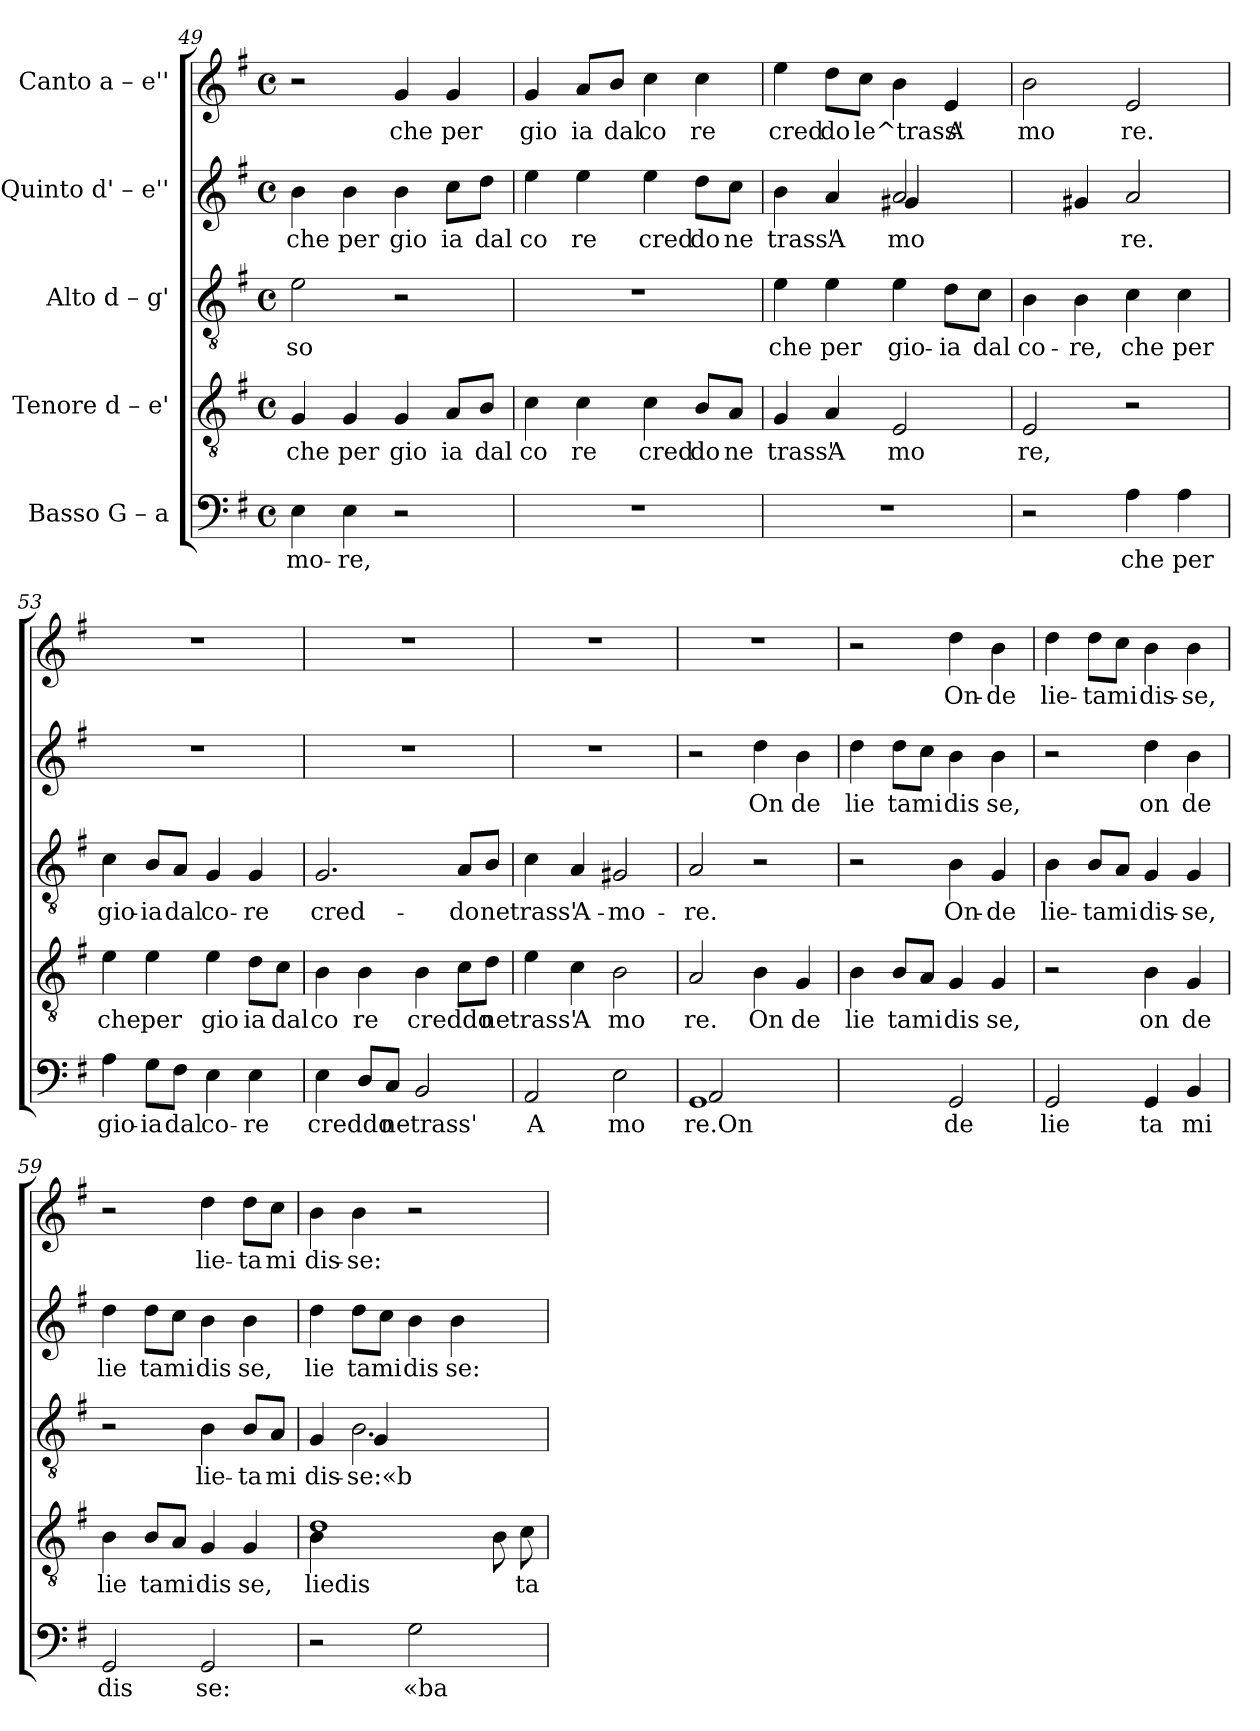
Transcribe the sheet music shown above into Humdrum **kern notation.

**kern	**text	**kern	**text	**kern	**text	**kern	**text	**kern	**text
*part5	*part5	*part4	*part4	*part3	*part3	*part2	*part2	*part1	*part1
*staff5	*staff5	*staff4	*staff4	*staff3	*staff3	*staff2	*staff2	*staff1	*staff1
*I"Basso  G – a	*	*I"Tenore  d – e'	*	*I"Alto  d – g'	*	*I"Quinto  d' – e''	*	*I"Canto  a – e''	*
!!LO:PB:g=z
*clefF4	*	*clefGv2	*	*clefGv2	*	*clefG2	*	*clefG2	*
*k[f#]	*	*k[f#]	*	*k[f#]	*	*k[f#]	*	*k[f#]	*
*G:	*	*G:	*	*G:	*	*G:	*	*G:	*
*M4/4	*	*M4/4	*	*M4/4	*	*M4/4	*	*M4/4	*
*met(c)	*	*met(c)	*	*met(c)	*	*met(c)	*	*met(c)	*
=49	=49	=49	=49	=49	=49	=49	=49	=49	=49
!	!LO:LY:b:cj	!	!LO:LY:b:rj	!	!LO:LY:b:rj	!	!LO:LY:b:rj	!	!
4E\	mo-	4G/	che	2e\	-so	4b\	che	2r	.
!	!LO:LY:b:cj	!	!LO:LY:b:rj	!	!	!	!LO:LY:b:rj	!	!
4E\	-re,	4G/	per	.	.	4b\	per	.	.
!	!	!	!LO:LY:b:rj	!	!	!	!LO:LY:b:rj	!	!LO:LY:b:rj
2r	.	4G/	gio	2r	.	4b\	gio	4g/	che
!	!	!	!LO:LY:b:rj	!	!	!	!LO:LY:b:rj	!	!LO:LY:b:rj
.	.	8A/L	ia	.	.	8cc\L	ia	4g/	per
!	!	!	!LO:LY:b:rj	!	!	!	!LO:LY:b:rj	!	!
.	.	8B/J	dal	.	.	8dd\J	dal	.	.
=50	=50	=50	=50	=50	=50	=50	=50	=50	=50
!	!	!	!LO:LY:b:rj	!	!	!	!LO:LY:b:rj	!	!LO:LY:b:rj
1r	.	4c\	co	1r	.	4ee\	co	4g/	gio
!	!	!	!LO:LY:b:rj	!	!	!	!LO:LY:b:rj	!	!LO:LY:b:rj
.	.	4c\	re	.	.	4ee\	re	8a/L	ia
!	!	!	!	!	!	!	!	!	!LO:LY:b:rj
.	.	.	.	.	.	.	.	8b/J	dal
!	!	!	!LO:LY:b:rj	!	!	!	!LO:LY:b:rj	!	!LO:LY:b:rj
.	.	4c\	cred	.	.	4ee\	cred	4cc\	co
!	!	!	!LO:LY:b:rj	!	!	!	!LO:LY:b:rj	!	!LO:LY:b:rj
.	.	8B/L	do	.	.	8dd\L	do	4cc\	re
!	!	!	!LO:LY:b:rj	!	!	!	!LO:LY:b:rj	!	!
.	.	8A/J	ne	.	.	8cc\J	ne	.	.
=51	=51	=51	=51	=51	=51	=51	=51	=51	=51
!	!	!	!LO:LY:b:rj	!	!LO:LY:b:rj	!	!LO:LY:b:rj	!	!LO:LY:b:rj
*	*	*	*	*	*	*^	*	*	*
1r	.	4G/	trass'	4e\	che	4b\	2ryy	trass'	4ee\	cred
!	!	!	!LO:LY:b:rj	!	!LO:LY:b:rj	!	!	!LO:LY:b:rj	!	!LO:LY:b:rj
.	.	4A/	A	4e\	per	4a/	.	A	8dd\L	do
!	!	!	!	!	!	!	!	!	!	!LO:LY:b:rj
.	.	.	.	.	.	.	.	.	8cc\J	le^trass'
!	!	!	!LO:LY:b:rj	!	!LO:LY:b:rj	!	!	!LO:LY:b:rj	!	!LO:LY:b:rj
.	.	2E/	mo	4e\	gio-	2a/	4g#X/	mo	4b\	.
!	!	!	!	!	!LO:LY:b:rj	!	!	!	!	!LO:LY:b:rj
.	.	.	.	8d\L	-ia	.	4ryy	.	4e/	A
!	!	!	!	!	!LO:LY:b:rj	!	!	!	!	!
.	.	.	.	8c\J	dal	.	.	.	.	.
*	*	*	*	*	*	*v	*v	*	*	*
=52	=52	=52	=52	=52	=52	=52	=52	=52	=52
!	!	!	!LO:LY:b:rj	!	!LO:LY:b:rj	!	!	!	!LO:LY:b:rj
2r	.	2E/	re,	4B\	co-	4ryy	.	2b\	mo
!	!	!	!	!	!LO:LY:b:rj	!	!LO:LY:b:rj	!	!
.	.	.	.	4B\	-re,	4g#X/	.	.	.
!	!LO:LY:b:cj	!	!	!	!LO:LY:b:rj	!	!LO:LY:b:rj	!	!LO:LY:b:rj
4A\	che	2r	.	4c\	che	2a/	re.	2e/	re.
!	!LO:LY:b:cj	!	!	!	!LO:LY:b:rj	!	!	!	!
4A\	per	.	.	4c\	per	.	.	.	.
=53	=53	=53	=53	=53	=53	=53	=53	=53	=53
!	!LO:LY:b:cj	!	!LO:LY:b:rj	!	!LO:LY:b:rj	!	!	!	!
4A\	gio-	4e\	che	4c\	gio-	1r	.	1r	.
!	!LO:LY:b:cj	!	!LO:LY:b:rj	!	!LO:LY:b:rj	!	!	!	!
8G\L	-ia	4e\	per	8B/L	-ia	.	.	.	.
!	!LO:LY:b:cj	!	!	!	!LO:LY:b:rj	!	!	!	!
8F#\J	dal	.	.	8A/J	dal	.	.	.	.
!	!LO:LY:b:cj	!	!LO:LY:b:rj	!	!LO:LY:b:rj	!	!	!	!
4E\	co-	4e\	gio	4G/	co-	.	.	.	.
!	!LO:LY:b:cj	!	!LO:LY:b:rj	!	!LO:LY:b:rj	!	!	!	!
4E\	-re	8d\L	ia	4G/	-re	.	.	.	.
!	!	!	!LO:LY:b:rj	!	!	!	!	!	!
.	.	8c\J	dal	.	.	.	.	.	.
!!LO:PB:g=z
=54	=54	=54	=54	=54	=54	=54	=54	=54	=54
!	!LO:LY:b:cj	!	!LO:LY:b:rj	!	!LO:LY:b:rj	!	!	!	!
4E\	creddo	4B\	co	2.G/	cred-	1r	.	1r	.
!	!LO:LY:b:cj	!	!LO:LY:b:rj	!	!	!	!	!	!
8D/L	.	4B\	re	.	.	.	.	.	.
!	!LO:LY:b:cj	!	!	!	!	!	!	!	!
8C/J	ne	.	.	.	.	.	.	.	.
!	!LO:LY:b:cj	!	!LO:LY:b:rj	!	!	!	!	!	!
2BB/	trass'	4B\	creddo	.	.	.	.	.	.
!	!	!	!LO:LY:b:rj	!	!LO:LY:b:rj	!	!	!	!
.	.	8c\L	.	8A/L	-do	.	.	.	.
!	!	!	!LO:LY:b:rj	!	!LO:LY:b:rj	!	!	!	!
.	.	8d\J	ne	8B/J	ne	.	.	.	.
=55	=55	=55	=55	=55	=55	=55	=55	=55	=55
!	!LO:LY:b:cj	!	!LO:LY:b:rj	!	!LO:LY:b:rj	!	!	!	!
2AA/	A	4e\	trass'	4c\	trass'	1r	.	1r	.
!	!	!	!LO:LY:b:rj	!	!LO:LY:b:rj	!	!	!	!
.	.	4c\	A	4A/	A-	.	.	.	.
!	!LO:LY:b:cj	!	!LO:LY:b:rj	!	!LO:LY:b:rj	!	!	!	!
2E\	mo	2B\	mo	2G#X/	-mo-	.	.	.	.
=56	=56	=56	=56	=56	=56	=56	=56	=56	=56
*^	*	*	*	*	*	*	*	*	*
!	!	!LO:LY:b:cj	!	!LO:LY:b:rj	!	!LO:LY:b:rj	!	!	!	!
1GG	2AA/	re.On	2A/	re.	2A/	-re.	2r	.	1r	.
!	!	!	!	!LO:LY:b:rj	!	!	!	!LO:LY:b:rj	!	!
.	2ryy	.	4B\	On	2r	.	4dd\	On	.	.
!	!	!	!	!LO:LY:b:rj	!	!	!	!LO:LY:b:rj	!	!
.	.	.	4G/	de	.	.	4b\	de	.	.
*v	*v	*	*	*	*	*	*	*	*	*
=57	=57	=57	=57	=57	=57	=57	=57	=57	=57
!	!	!	!LO:LY:b:rj	!	!	!	!LO:LY:b:rj	!	!
2ryy	.	4B\	lie	2r	.	4dd\	lie	2r	.
!	!	!	!LO:LY:b:rj	!	!	!	!LO:LY:b:rj	!	!
.	.	8B/L	ta	.	.	8dd\L	ta	.	.
!	!	!	!LO:LY:b:rj	!	!	!	!LO:LY:b:rj	!	!
.	.	8A/J	mi	.	.	8cc\J	mi	.	.
!	!LO:LY:b:cj	!	!LO:LY:b:rj	!	!LO:LY:b:rj	!	!LO:LY:b:rj	!	!LO:LY:b:rj
2GG/	de	4G/	dis	4B\	On-	4b\	dis	4dd\	On-
!	!	!	!LO:LY:b:rj	!	!LO:LY:b:rj	!	!LO:LY:b:rj	!	!LO:LY:b:rj
.	.	4G/	se,	4G/	-de	4b\	se,	4b\	-de
=58	=58	=58	=58	=58	=58	=58	=58	=58	=58
!	!LO:LY:b:cj	!	!	!	!LO:LY:b:rj	!	!	!	!LO:LY:b:rj
2GG/	lie	2r	.	4B\	lie-	2r	.	4dd\	lie-
!	!	!	!	!	!LO:LY:b:rj	!	!	!	!LO:LY:b:rj
.	.	.	.	8B/L	-ta	.	.	8dd\L	-ta
!	!	!	!	!	!LO:LY:b:rj	!	!	!	!LO:LY:b:rj
.	.	.	.	8A/J	mi	.	.	8cc\J	mi
!	!LO:LY:b:cj	!	!LO:LY:b:rj	!	!LO:LY:b:rj	!	!LO:LY:b:rj	!	!LO:LY:b:rj
4GG/	ta	4B\	on	4G/	dis-	4dd\	on	4b\	dis-
!	!LO:LY:b:cj	!	!LO:LY:b:rj	!	!LO:LY:b:rj	!	!LO:LY:b:rj	!	!LO:LY:b:rj
4BB/	mi	4G/	de	4G/	-se,	4b\	de	4b\	-se,
=59	=59	=59	=59	=59	=59	=59	=59	=59	=59
!	!LO:LY:b:cj	!	!LO:LY:b:rj	!	!	!	!LO:LY:b:rj	!	!
2GG/	dis	4B\	lie	2r	.	4dd\	lie	2r	.
!	!	!	!LO:LY:b:rj	!	!	!	!LO:LY:b:rj	!	!
.	.	8B/L	ta	.	.	8dd\L	ta	.	.
!	!	!	!LO:LY:b:rj	!	!	!	!LO:LY:b:rj	!	!
.	.	8A/J	mi	.	.	8cc\J	mi	.	.
!	!LO:LY:b:cj	!	!LO:LY:b:rj	!	!LO:LY:b:rj	!	!LO:LY:b:rj	!	!LO:LY:b:rj
2GG/	se:	4G/	dis	4B\	lie-	4b\	dis	4dd\	lie-
!	!	!	!LO:LY:b:rj	!	!LO:LY:b:rj	!	!LO:LY:b:rj	!	!LO:LY:b:rj
.	.	4G/	se,	8B/L	-ta	4b\	se,	8dd\L	-ta
!	!	!	!	!	!LO:LY:b:rj	!	!	!	!LO:LY:b:rj
.	.	.	.	8A/J	mi	.	.	8cc\J	mi
!!LO:LB:g=z
=60	=60	=60	=60	=60	=60	=60	=60	=60	=60
*	*	*^	*	*	*	*	*	*	*
!	!	!	!	!LO:LY:b:rj	!	!LO:LY:b:rj	!	!LO:LY:b:rj	!	!LO:LY:b:rj
*	*	*	*	*	*^	*	*	*	*	*
2r	.	1d	4B\	liedis	4G/	4ryy	dis-	4dd\	lie	4b\	dis-
!	!	!	!	!	!	!	!LO:LY:b:rj	!	!LO:LY:b:rj	!	!LO:LY:b:rj
.	.	.	1ryy	.	2.B\	4G/	-se:«b	8dd\L	ta	4b\	-se:
!	!	!	!	!	!	!	!	!	!LO:LY:b:rj	!	!
.	.	.	.	.	.	.	.	8cc\J	mi	.	.
!	!LO:LY:b:cj	!	!	!	!	!	!	!	!LO:LY:b:rj	!	!
2G\	«ba-	.	.	.	.	4ryy	.	4b\	dis	2r	.
!	!	!	!	!	!	!	!	!	!LO:LY:b:rj	!	!
.	.	.	.	.	.	2ryy	.	4b\	se:	.	.
!	!	!	!	!LO:LY:b:rj	!	!	!	!	!	!	!
4ryy	.	8B\	.	.	4ryy	.	.	4ryy	.	4ryy	.
!	!	!	!	!LO:LY:b:rj	!	!	!	!	!	!	!
.	.	8c\	.	ta	.	.	.	.	.	.	.
*	*	*v	*v	*	*	*	*	*	*	*	*
*	*	*	*	*v	*v	*	*	*	*	*
=	=	=	=	=	=	=	=	=	=
*-	*-	*-	*-	*-	*-	*-	*-	*-	*-
